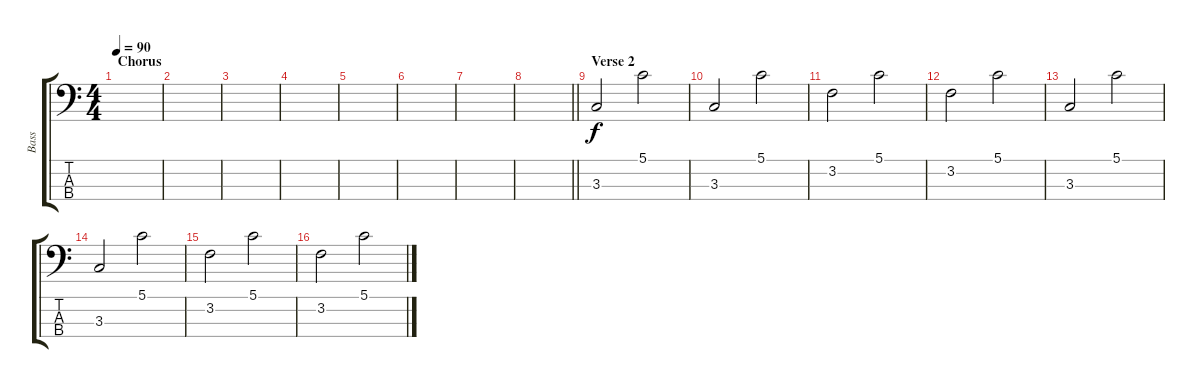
\track ("Bass" "Bass") {instrument electricbassfinger}
\staff {score tabs}
\tuning (G2 D2 A1 E1) {hide}
\ts (4 4)
\section ("" "Chorus")
\tempo 90
\clef f4
\ks c
|
|
|
|
|
|
|
\barLineRight lightlight
|
\section ("" "Verse 2")
3.3.2 5.1.2 |
3.3.2 5.1.2 |
3.2.2 5.1.2 |
3.2.2 5.1.2 |
3.3.2 5.1.2 |
3.3.2 5.1.2 |
3.2.2 5.1.2 |
3.2.2 5.1.2
